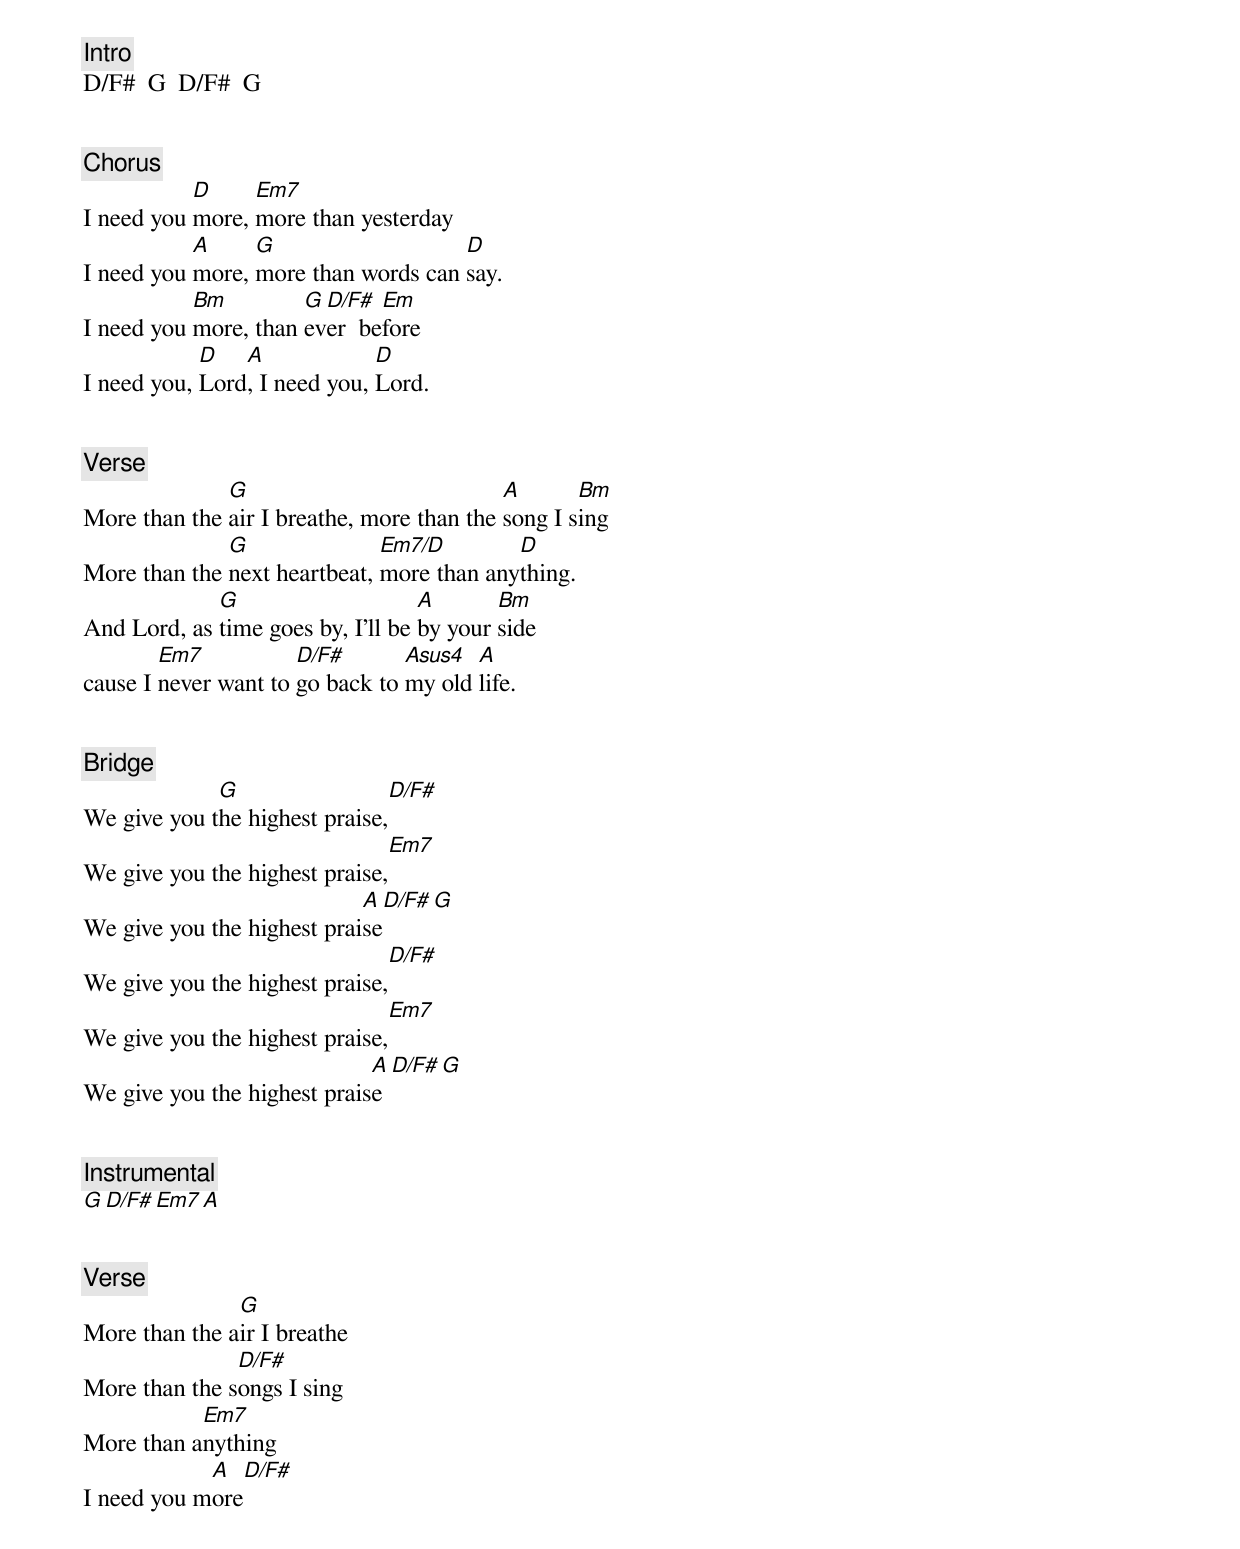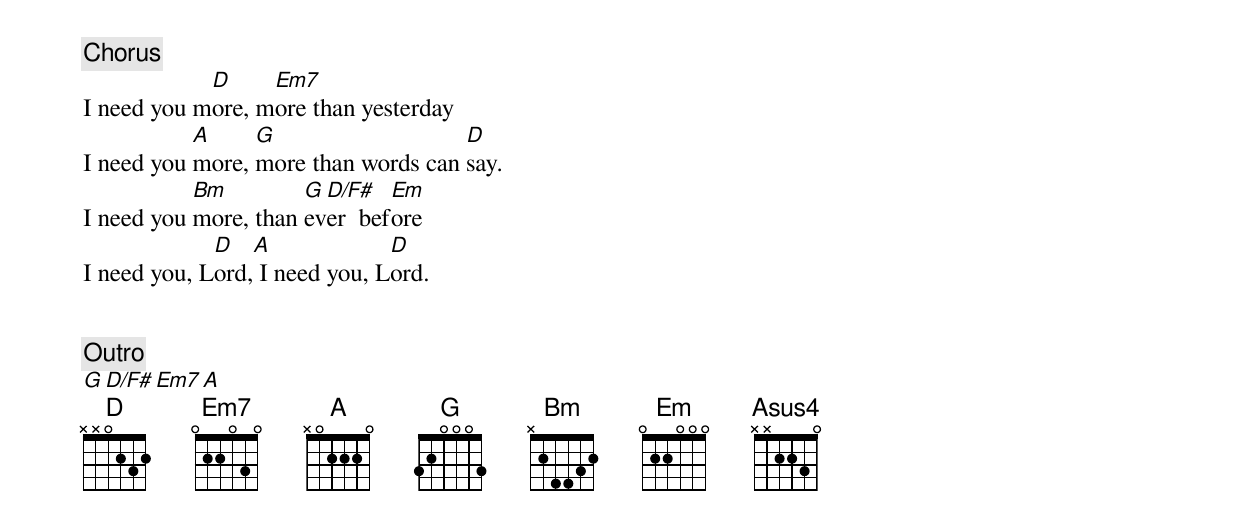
[Intro]
D/F#  G  D/F#  G


[Chorus]
           D     Em7
I need you more, more than yesterday
           A     G                   D
I need you more, more than words can say.
           Bm         G D/F#  Em
I need you more, than ever  before
            D   A             D
I need you, Lord, I need you, Lord.


[Verse]
              G                            A       Bm
More than the air I breathe, more than the song I sing
              G               Em7/D        D
More than the next heartbeat, more than anything.
             G                     A       Bm
And Lord, as time goes by, I'll be by your side
        Em7           D/F#       Asus4  A
cause I never want to go back to my old life.


[Bridge]
             G                  D/F#
We give you the highest praise,
                                Em7
We give you the highest praise,
                            A   D/F#  G
We give you the highest praise
                               D/F#
We give you the highest praise,
                               Em7
We give you the highest praise,
                             A D/F# G
We give you the highest praise


[Instrumental]
G  D/F#  Em7  A


[Verse]
               G
More than the air I breathe
               D/F#
More than the songs I sing
           Em7
More than anything
            A      D/F#
I need you more


[Chorus]
            D     Em7
I need you more, more than yesterday
           A     G                   D
I need you more, more than words can say.
           Bm         G D/F#   Em
I need you more, than ever  before
             D   A             D
I need you, Lord, I need you, Lord.


[Outro]
G  D/F#  Em7  A
